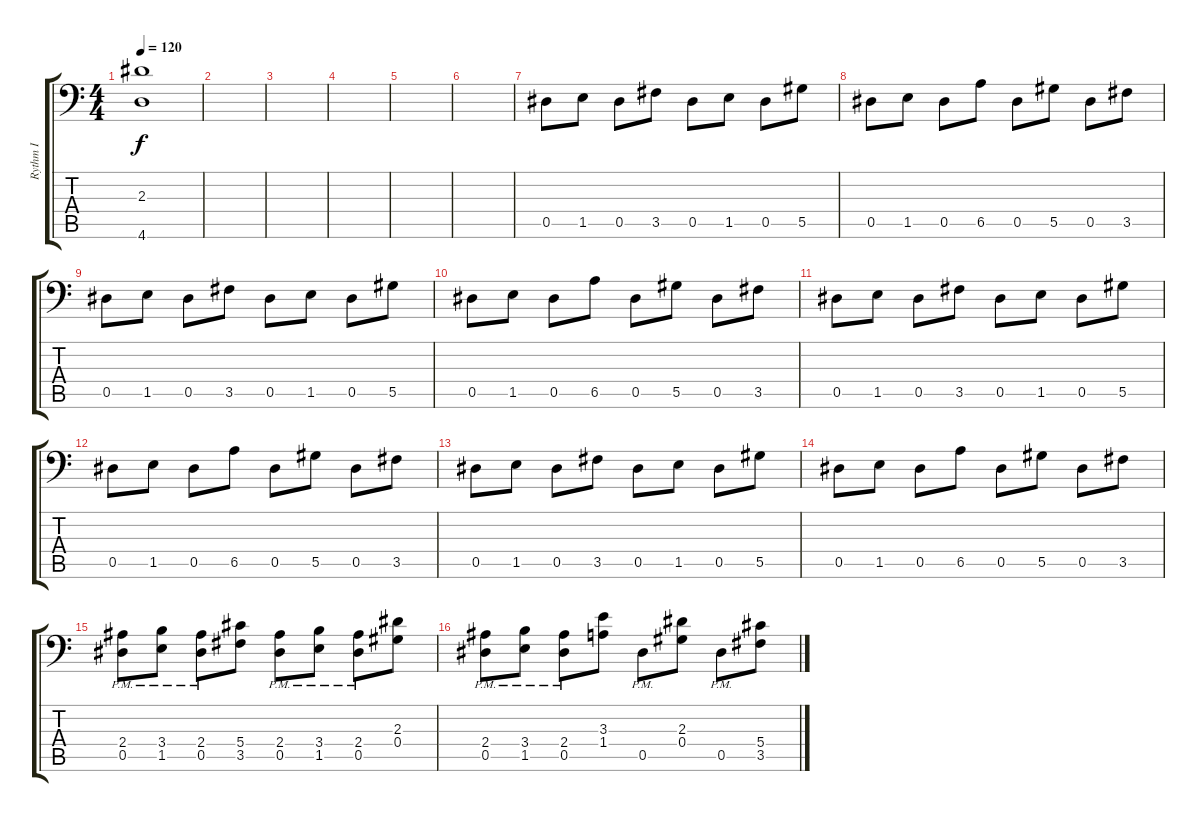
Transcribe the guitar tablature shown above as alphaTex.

\track ("Rythm I" "Rythm I") {instrument distortionguitar}
\staff {score tabs}
\tuning (Bb3 F3 Db3 Ab2 Eb2 Bb1) {hide}
\ts (4 4)
\tempo 120
\clef f4
\ks c
(2.3{t} 4.6{t}).1{dy f} |
|
|
|
|
|
0.5.8{volume 13} 1.5.8 0.5.8 3.5.8 0.5.8 1.5.8 0.5.8 5.5.8 |
0.5.8 1.5.8 0.5.8 6.5.8 0.5.8 5.5.8 0.5.8 3.5.8 |
0.5.8 1.5.8 0.5.8 3.5.8 0.5.8 1.5.8 0.5.8 5.5.8 |
0.5.8 1.5.8 0.5.8 6.5.8 0.5.8 5.5.8 0.5.8 3.5.8 |
0.5.8 1.5.8 0.5.8 3.5.8 0.5.8 1.5.8 0.5.8 5.5.8 |
0.5.8 1.5.8 0.5.8 6.5.8 0.5.8 5.5.8 0.5.8 3.5.8 |
0.5.8 1.5.8 0.5.8 3.5.8 0.5.8 1.5.8 0.5.8 5.5.8 |
0.5.8 1.5.8 0.5.8 6.5.8 0.5.8 5.5.8 0.5.8 3.5.8 |
(2.4{pm} 0.5{pm}).8 (3.4{pm} 1.5{pm}).8 (2.4{pm} 0.5{pm}).8 (5.4 3.5).8 (2.4{pm} 0.5{pm}).8 (3.4{pm} 1.5{pm}).8 (2.4{pm} 0.5{pm}).8 (2.3 0.4).8 |
(2.4{pm} 0.5{pm}).8 (3.4{pm} 1.5{pm}).8 (2.4{pm} 0.5{pm}).8 (3.3 1.4).8 0.5{pm}.8 (2.3 0.4).8 0.5{pm}.8 (5.4 3.5).8
